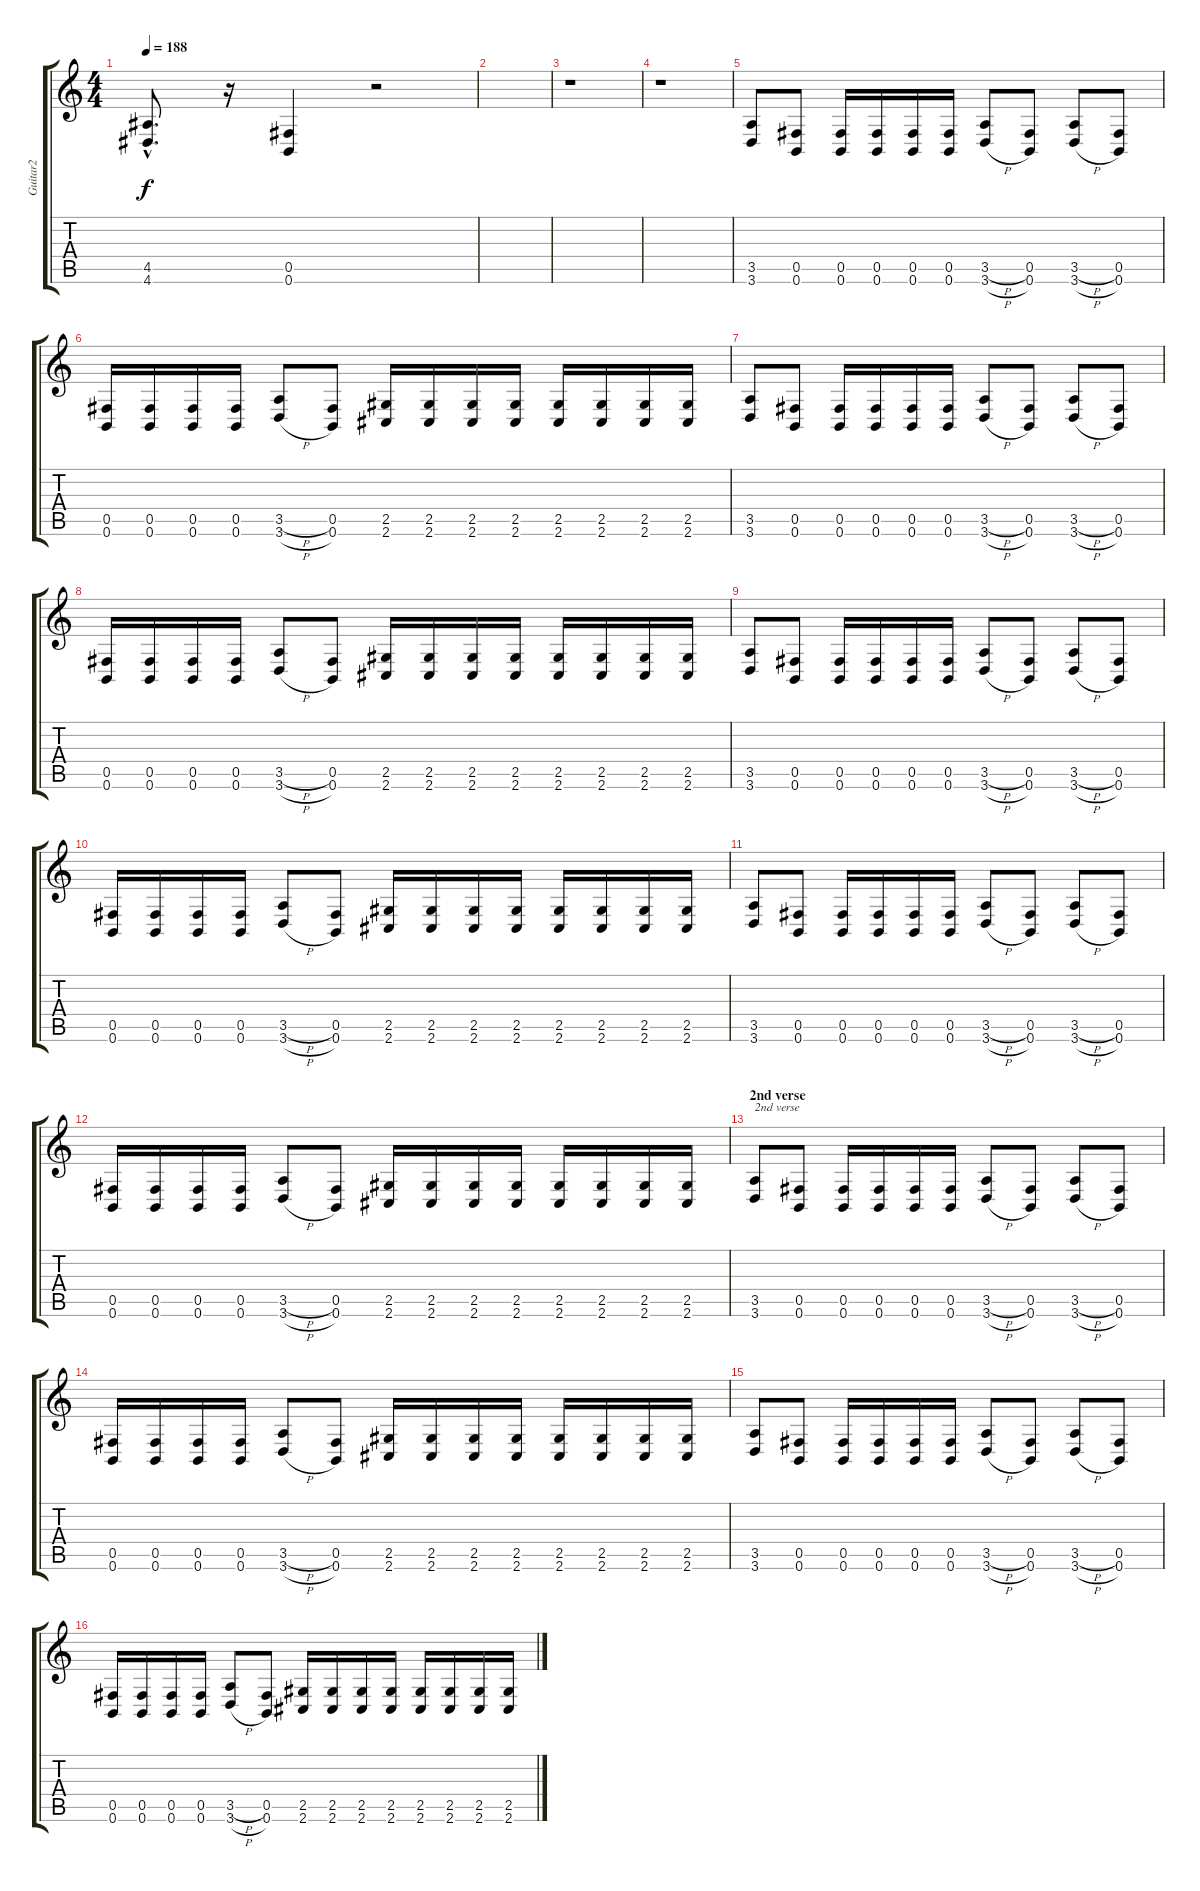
\track ("Guitar2" "Guitar2") {instrument distortionguitar}
\staff {score tabs}
\tuning (Db4 Ab3 E3 B2 Gb2 B1) {hide}
\ts (4 4)
\tempo 188
\clef g2
\ks c
(4.5{hac} 4.6{hac}).8{d dy f} r.16 (0.5 0.6).4 r.2 |
|
r.1 |
r.1 |
(3.5 3.6).8 (0.5 0.6).8 (0.5 0.6).16 (0.5 0.6).16 (0.5 0.6).16 (0.5 0.6).16 (3.5{h} 3.6{h}).8 (0.5 0.6).8 (3.5{h} 3.6{h}).8 (0.5 0.6).8 |
(0.5 0.6).16 (0.5 0.6).16 (0.5 0.6).16 (0.5 0.6).16 (3.5{h} 3.6{h}).8 (0.5 0.6).8 (2.5 2.6).16 (2.5 2.6).16 (2.5 2.6).16 (2.5 2.6).16 (2.5 2.6).16 (2.5 2.6).16 (2.5 2.6).16 (2.5 2.6).16 |
(3.5 3.6).8 (0.5 0.6).8 (0.5 0.6).16 (0.5 0.6).16 (0.5 0.6).16 (0.5 0.6).16 (3.5{h} 3.6{h}).8 (0.5 0.6).8 (3.5{h} 3.6{h}).8 (0.5 0.6).8 |
(0.5 0.6).16 (0.5 0.6).16 (0.5 0.6).16 (0.5 0.6).16 (3.5{h} 3.6{h}).8 (0.5 0.6).8 (2.5 2.6).16 (2.5 2.6).16 (2.5 2.6).16 (2.5 2.6).16 (2.5 2.6).16 (2.5 2.6).16 (2.5 2.6).16 (2.5 2.6).16 |
(3.5 3.6).8 (0.5 0.6).8 (0.5 0.6).16 (0.5 0.6).16 (0.5 0.6).16 (0.5 0.6).16 (3.5{h} 3.6{h}).8 (0.5 0.6).8 (3.5{h} 3.6{h}).8 (0.5 0.6).8 |
(0.5 0.6).16 (0.5 0.6).16 (0.5 0.6).16 (0.5 0.6).16 (3.5{h} 3.6{h}).8 (0.5 0.6).8 (2.5 2.6).16 (2.5 2.6).16 (2.5 2.6).16 (2.5 2.6).16 (2.5 2.6).16 (2.5 2.6).16 (2.5 2.6).16 (2.5 2.6).16 |
(3.5 3.6).8 (0.5 0.6).8 (0.5 0.6).16 (0.5 0.6).16 (0.5 0.6).16 (0.5 0.6).16 (3.5{h} 3.6{h}).8 (0.5 0.6).8 (3.5{h} 3.6{h}).8 (0.5 0.6).8 |
(0.5 0.6).16 (0.5 0.6).16 (0.5 0.6).16 (0.5 0.6).16 (3.5{h} 3.6{h}).8 (0.5 0.6).8 (2.5 2.6).16 (2.5 2.6).16 (2.5 2.6).16 (2.5 2.6).16 (2.5 2.6).16 (2.5 2.6).16 (2.5 2.6).16 (2.5 2.6).16 |
\section ("" "2nd verse")
(3.5 3.6).8{txt "2nd verse"} (0.5 0.6).8 (0.5 0.6).16 (0.5 0.6).16 (0.5 0.6).16 (0.5 0.6).16 (3.5{h} 3.6{h}).8 (0.5 0.6).8 (3.5{h} 3.6{h}).8 (0.5 0.6).8 |
(0.5 0.6).16 (0.5 0.6).16 (0.5 0.6).16 (0.5 0.6).16 (3.5{h} 3.6{h}).8 (0.5 0.6).8 (2.5 2.6).16 (2.5 2.6).16 (2.5 2.6).16 (2.5 2.6).16 (2.5 2.6).16 (2.5 2.6).16 (2.5 2.6).16 (2.5 2.6).16 |
(3.5 3.6).8 (0.5 0.6).8 (0.5 0.6).16 (0.5 0.6).16 (0.5 0.6).16 (0.5 0.6).16 (3.5{h} 3.6{h}).8 (0.5 0.6).8 (3.5{h} 3.6{h}).8 (0.5 0.6).8 |
(0.5 0.6).16 (0.5 0.6).16 (0.5 0.6).16 (0.5 0.6).16 (3.5{h} 3.6{h}).8 (0.5 0.6).8 (2.5 2.6).16 (2.5 2.6).16 (2.5 2.6).16 (2.5 2.6).16 (2.5 2.6).16 (2.5 2.6).16 (2.5 2.6).16 (2.5 2.6).16
